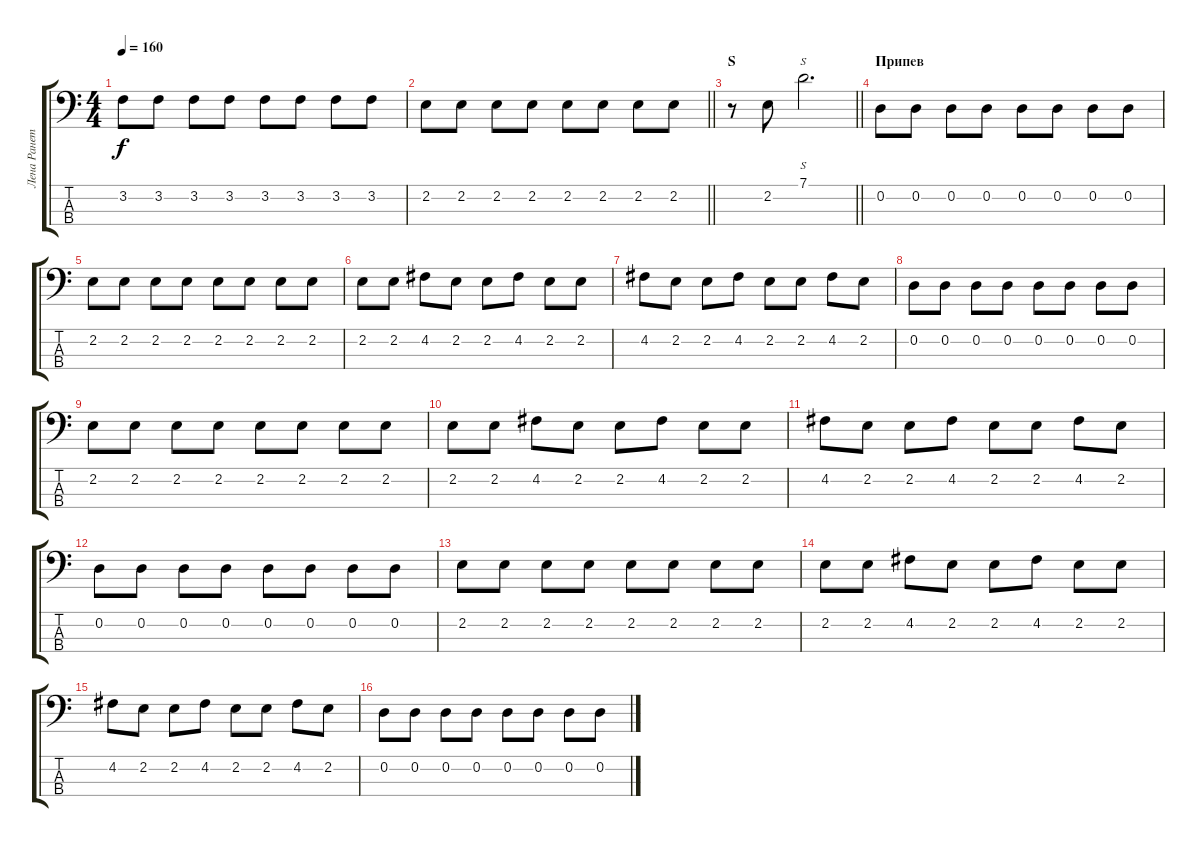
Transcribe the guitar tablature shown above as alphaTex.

\track ("Лена Ранетка" "Лена Ранет") {instrument electricbasspick}
\staff {score tabs}
\tuning (G2 D2 A1 E1) {hide}
\ts (4 4)
\tempo 160
\clef f4
\ks c
3.2.8{dy f} 3.2.8 3.2.8 3.2.8 3.2.8 3.2.8 3.2.8 3.2.8 |
\barLineRight lightlight
2.2.8 2.2.8 2.2.8 2.2.8 2.2.8 2.2.8 2.2.8 2.2.8 |
\section ("" "S")
\barLineRight lightlight
r.8 2.2.8 7.1.2{s d volume 16 instrument slapbass2} |
\section ("" "Припев")
0.2.8{volume 13 instrument electricbassfinger} 0.2.8 0.2.8 0.2.8 0.2.8 0.2.8 0.2.8 0.2.8 |
2.2.8 2.2.8 2.2.8 2.2.8 2.2.8 2.2.8 2.2.8 2.2.8 |
2.2.8 2.2.8 4.2.8 2.2.8 2.2.8 4.2.8 2.2.8 2.2.8 |
4.2.8 2.2.8 2.2.8 4.2.8 2.2.8 2.2.8 4.2.8 2.2.8 |
0.2.8 0.2.8 0.2.8 0.2.8 0.2.8 0.2.8 0.2.8 0.2.8 |
2.2.8 2.2.8 2.2.8 2.2.8 2.2.8 2.2.8 2.2.8 2.2.8 |
2.2.8 2.2.8 4.2.8 2.2.8 2.2.8 4.2.8 2.2.8 2.2.8 |
4.2.8 2.2.8 2.2.8 4.2.8 2.2.8 2.2.8 4.2.8 2.2.8 |
0.2.8 0.2.8 0.2.8 0.2.8 0.2.8 0.2.8 0.2.8 0.2.8 |
2.2.8 2.2.8 2.2.8 2.2.8 2.2.8 2.2.8 2.2.8 2.2.8 |
2.2.8 2.2.8 4.2.8 2.2.8 2.2.8 4.2.8 2.2.8 2.2.8 |
4.2.8 2.2.8 2.2.8 4.2.8 2.2.8 2.2.8 4.2.8 2.2.8 |
0.2.8 0.2.8 0.2.8 0.2.8 0.2.8 0.2.8 0.2.8 0.2.8
